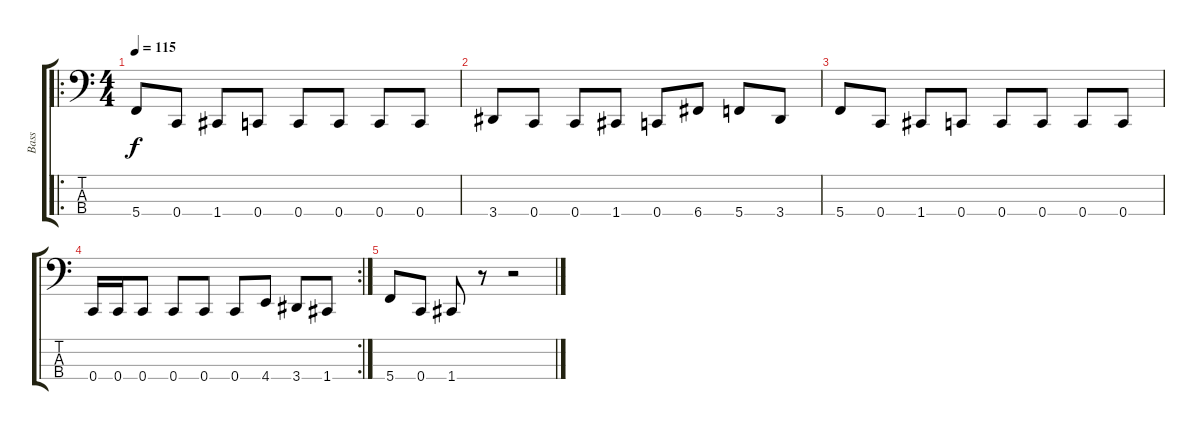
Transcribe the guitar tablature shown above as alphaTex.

\track ("Bass" "Bass") {instrument electricbasspick}
\staff {score tabs}
\tuning (F2 C2 G1 C1) {hide}
\ro
\ts (4 4)
\tempo 115
\clef f4
\ks c
5.4.8{dy f} 0.4.8 1.4.8 0.4.8 0.4.8 0.4.8 0.4.8 0.4.8 |
3.4.8 0.4.8 0.4.8 1.4.8 0.4.8 6.4.8 5.4.8 3.4.8 |
5.4.8 0.4.8 1.4.8 0.4.8 0.4.8 0.4.8 0.4.8 0.4.8 |
\rc 2
0.4.16 0.4.16 0.4.8 0.4.8 0.4.8 0.4.8 4.4.8 3.4.8 1.4.8 |
5.4.8 0.4.8 1.4.8 r.8 r.2
